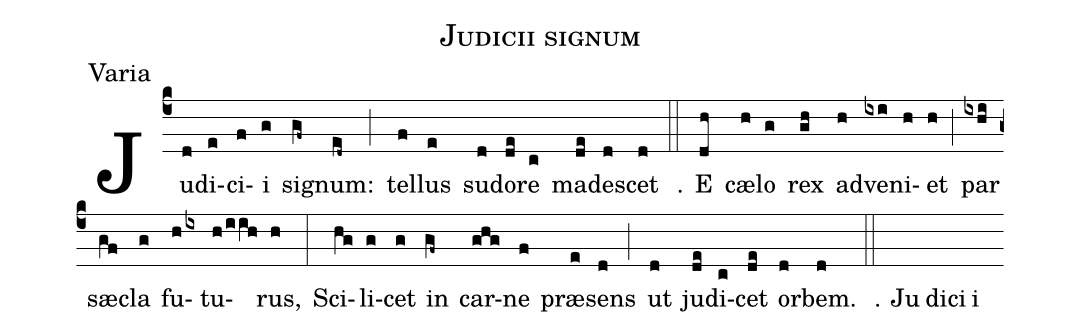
name:Judicii signum;
office-part:Varia;
%%
(c4)  Ju(d)di(e)ci(f)i(g) si(gf~)gnum:(ed~) (;) tel(f)lus(e) su(d)do(de)re(c) ma(de)de(d)scet(d)
 ℣.(::) E(dh) cæ(h)lo(g) rex(gh) ad(h)ve(ixi)ni(h)et(h) (;) par(ixhi) sæ(gf)cla(g) fu(hix)tu(h/iih)rus,(h) (:)
Sci(hg)li(g)cet(g) in(gf~) car(ghg)ne(f) præ(e)sens(d) (;) ut(d) ju(de)di(c)cet(de) or(d)bem.(d)  ℟.(::) Ju()di()ci()i()
